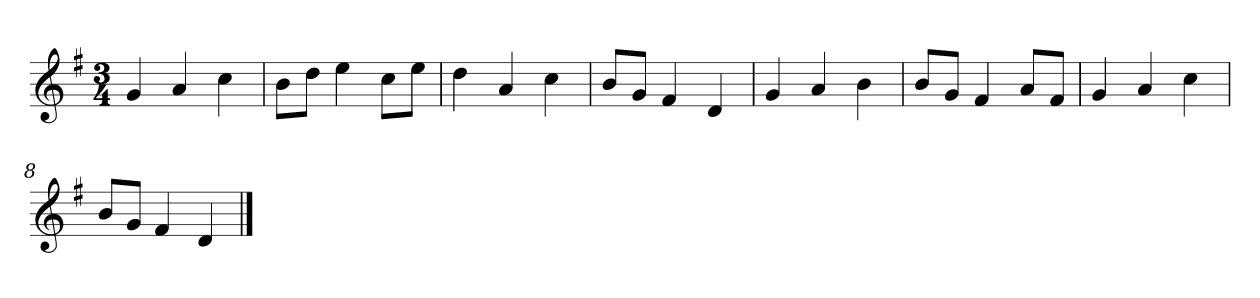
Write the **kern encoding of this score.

**kern
*part1
*staff1
*clefG2
*k[f#]
*G:
*M3/4
=
4g
4a
4cc
=2
8b\L
8dd\J
4ee
8cc\L
8ee\J
=3
4dd
4a
4cc
=4
8b/L
8g/J
4f#
4d
=5y
4g
4a
4b
=6
8b/L
8g/J
4f#
8a/L
8f#/J
=7
4g
4a
4cc
=8
8b/L
8g/J
4f#
4d
==
*-
